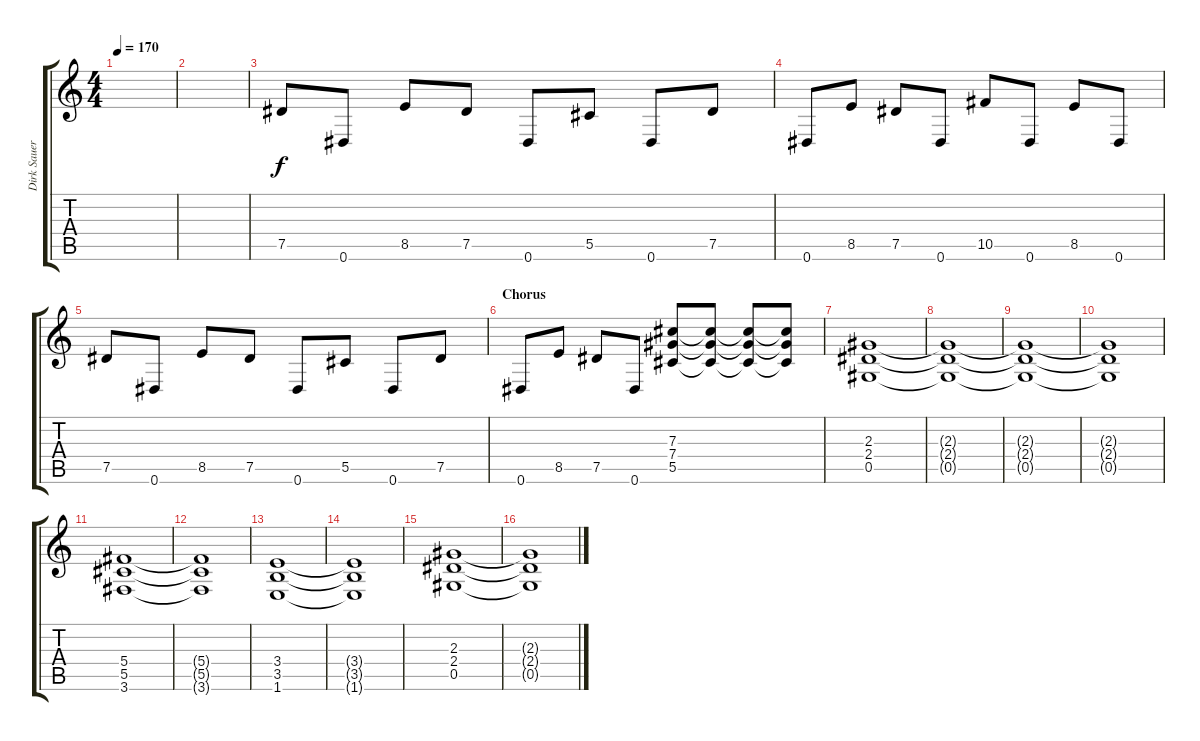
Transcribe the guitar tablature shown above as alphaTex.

\track ("Dirk Sauer (?)" "Dirk Sauer") {instrument distortionguitar}
\staff {score tabs}
\tuning (Eb4 Bb3 Gb3 Db3 Ab2 Eb2) {hide}
\ts (4 4)
\tempo 170
\clef g2
\ks c
|
|
7.5.8 0.6.8 8.5.8 7.5.8 0.6.8 5.5.8 0.6.8 7.5.8 |
0.6.8 8.5.8 7.5.8 0.6.8 10.5.8 0.6.8 8.5.8 0.6.8 |
7.5.8 0.6.8 8.5.8 7.5.8 0.6.8 5.5.8 0.6.8 7.5.8 |
\section ("" "Chorus")
0.6.8 8.5.8 7.5.8 0.6.8 (7.3 7.4 5.5).8 (7.3{t} 7.4{t} 5.5{t}).8 (7.3{t} 7.4{t} 5.5{t}).8 (7.3{t} 7.4{t} 5.5{t}).8 |
(2.3 2.4 0.5).1 |
(2.3{t} 2.4{t} 0.5{t}).1 |
(2.3{t} 2.4{t} 0.5{t}).1 |
(2.3{t} 2.4{t} 0.5{t}).1 |
(5.4 5.5 3.6).1 |
(5.4{t} 5.5{t} 3.6{t}).1 |
(3.4 3.5 1.6).1 |
(3.4{t} 3.5{t} 1.6{t}).1 |
(2.3 2.4 0.5).1 |
(2.3{t} 2.4{t} 0.5{t}).1
